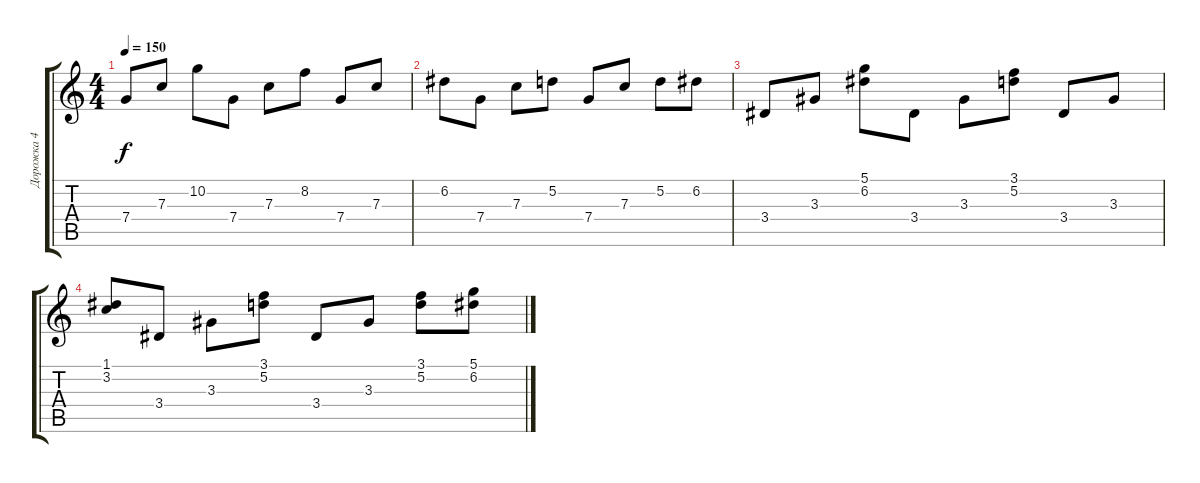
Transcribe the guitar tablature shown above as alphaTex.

\track ("Дорожка 4" "Дорожка 4") {instrument distortionguitar}
\staff {score tabs}
\tuning (D4 A3 F3 C3 G2 D2) {hide}
\ts (4 4)
\tempo 150
\clef g2
\ks c
7.4.8{dy f} 7.3.8 10.2.8 7.4.8 7.3.8 8.2.8 7.4.8 7.3.8 |
6.2.8 7.4.8 7.3.8 5.2.8 7.4.8 7.3.8 5.2.8 6.2.8 |
3.4.8 3.3.8 (5.1 6.2).8 3.4.8 3.3.8 (3.1 5.2).8 3.4.8 3.3.8 |
(1.1 3.2).8 3.4.8 3.3.8 (3.1 5.2).8 3.4.8 3.3.8 (3.1 5.2).8 (5.1 6.2).8
